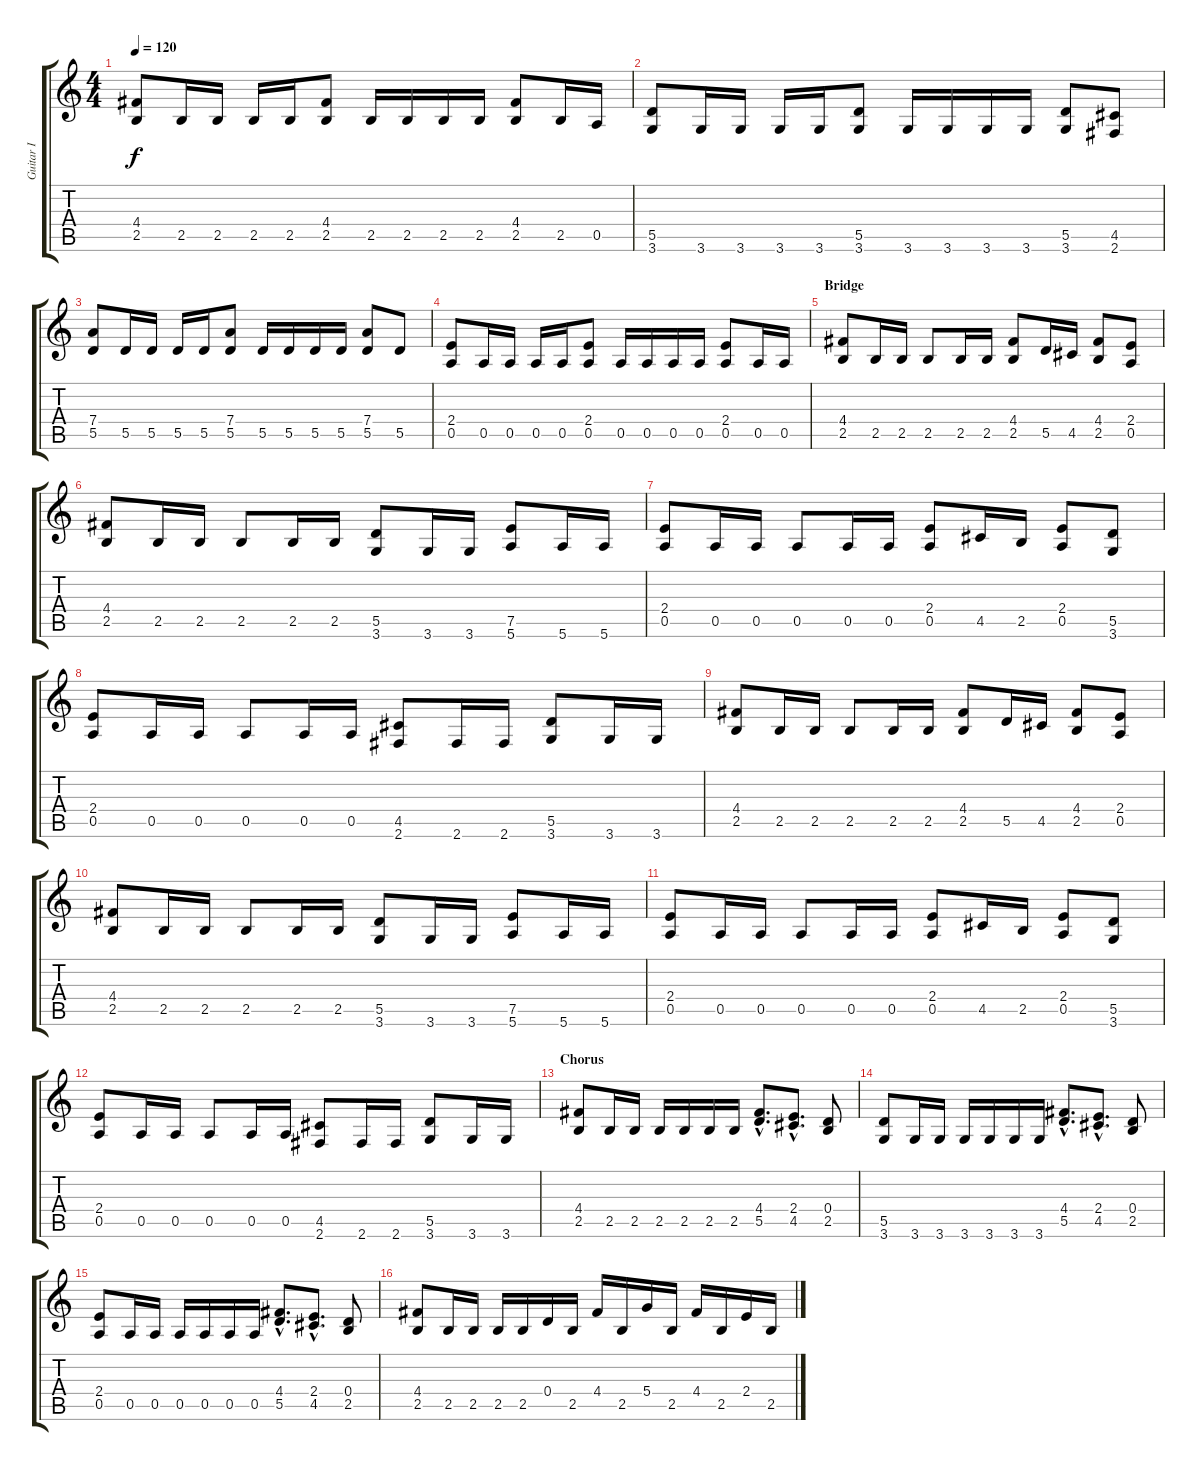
\track ("Guitar I" "Guitar I") {instrument distortionguitar}
\staff {score tabs}
\tuning (E4 B3 G3 D3 A2 E2) {hide}
\ts (4 4)
\tempo 120
\clef g2
\ks c
(4.4 2.5).8{dy f} 2.5.16 2.5.16 2.5.16 2.5.16 (4.4 2.5).8 2.5.16 2.5.16 2.5.16 2.5.16 (4.4 2.5).8 2.5.16 0.5.16 |
(5.5 3.6).8 3.6.16 3.6.16 3.6.16 3.6.16 (5.5 3.6).8 3.6.16 3.6.16 3.6.16 3.6.16 (5.5 3.6).8 (4.5 2.6).8 |
(7.4 5.5).8 5.5.16 5.5.16 5.5.16 5.5.16 (7.4 5.5).8 5.5.16 5.5.16 5.5.16 5.5.16 (7.4 5.5).8 5.5.8 |
(2.4 0.5).8 0.5.16 0.5.16 0.5.16 0.5.16 (2.4 0.5).8 0.5.16 0.5.16 0.5.16 0.5.16 (2.4 0.5).8 0.5.16 0.5.16 |
\section ("" "Bridge")
(4.4 2.5).8 2.5.16 2.5.16 2.5.8 2.5.16 2.5.16 (4.4 2.5).8 5.5.16 4.5.16 (4.4 2.5).8 (2.4 0.5).8 |
(4.4 2.5).8 2.5.16 2.5.16 2.5.8 2.5.16 2.5.16 (5.5 3.6).8 3.6.16 3.6.16 (7.5 5.6).8 5.6.16 5.6.16 |
(2.4 0.5).8 0.5.16 0.5.16 0.5.8 0.5.16 0.5.16 (2.4 0.5).8 4.5.16 2.5.16 (2.4 0.5).8 (5.5 3.6).8 |
(2.4 0.5).8 0.5.16 0.5.16 0.5.8 0.5.16 0.5.16 (4.5 2.6).8 2.6.16 2.6.16 (5.5 3.6).8 3.6.16 3.6.16 |
(4.4 2.5).8 2.5.16 2.5.16 2.5.8 2.5.16 2.5.16 (4.4 2.5).8 5.5.16 4.5.16 (4.4 2.5).8 (2.4 0.5).8 |
(4.4 2.5).8 2.5.16 2.5.16 2.5.8 2.5.16 2.5.16 (5.5 3.6).8 3.6.16 3.6.16 (7.5 5.6).8 5.6.16 5.6.16 |
(2.4 0.5).8 0.5.16 0.5.16 0.5.8 0.5.16 0.5.16 (2.4 0.5).8 4.5.16 2.5.16 (2.4 0.5).8 (5.5 3.6).8 |
(2.4 0.5).8 0.5.16 0.5.16 0.5.8 0.5.16 0.5.16 (4.5 2.6).8 2.6.16 2.6.16 (5.5 3.6).8 3.6.16 3.6.16 |
\section ("" "Chorus")
(4.4 2.5).8 2.5.16 2.5.16 2.5.16 2.5.16 2.5.16 2.5.16 (4.4{hac} 5.5{hac}).8{d} (2.4{hac} 4.5{hac}).8{d} (0.4 2.5).8 |
(5.5 3.6).8 3.6.16 3.6.16 3.6.16 3.6.16 3.6.16 3.6.16 (4.4{hac} 5.5{hac}).8{d} (2.4{hac} 4.5{hac}).8{d} (0.4 2.5).8 |
(2.4 0.5).8 0.5.16 0.5.16 0.5.16 0.5.16 0.5.16 0.5.16 (4.4{hac} 5.5{hac}).8{d} (2.4{hac} 4.5{hac}).8{d} (0.4 2.5).8 |
(4.4 2.5).8 2.5.16 2.5.16 2.5.16 2.5.16 0.4.16 2.5.16 4.4.16 2.5.16 5.4.16 2.5.16 4.4.16 2.5.16 2.4.16 2.5.16
